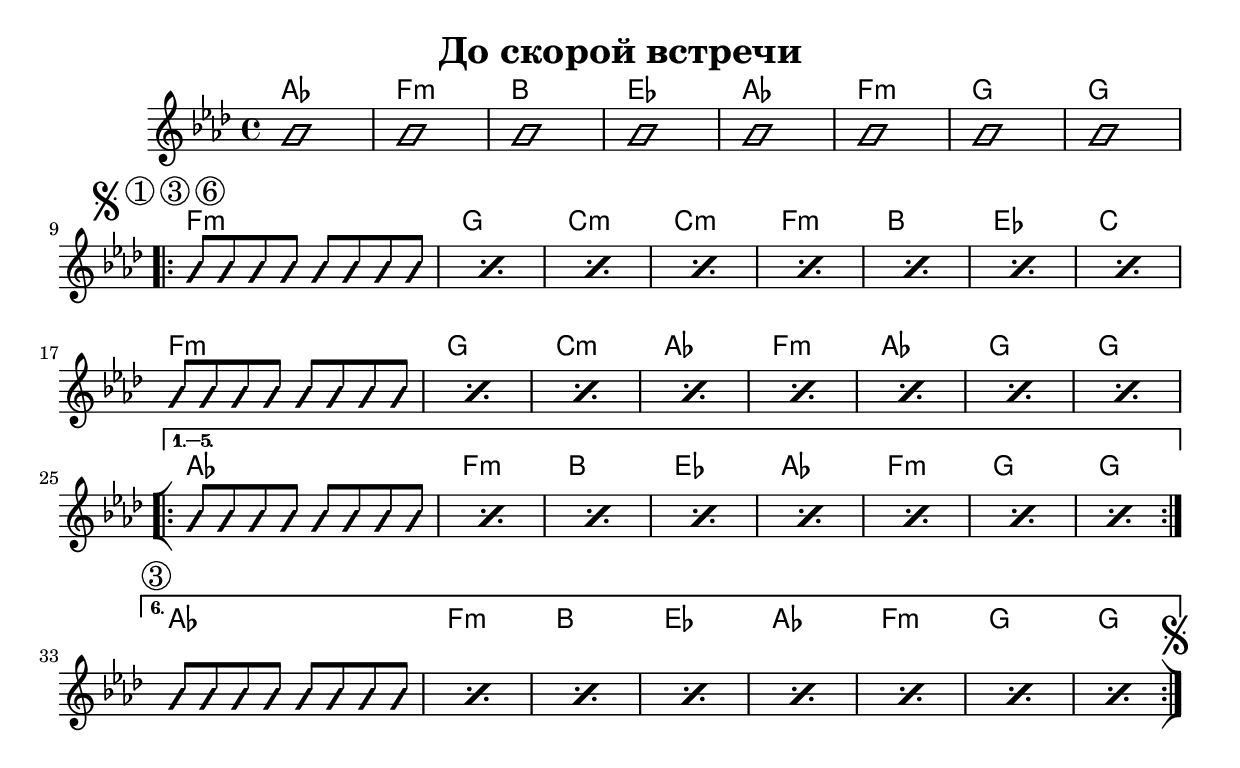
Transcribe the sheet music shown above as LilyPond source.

\version "2.18.2"

\header {
  title = "До скорой встречи"
}

global = {
  \time 4/4
  \compressFullBarRests
  \improvisationOn
}

chordNames = \chordmode {
  \global
  \germanChords
  
  aes1 f:min bes ees aes f:min g g
  
  f:m g c:m c:m f:m bes ees c f:m g c:m aes f:m aes g g
  
  aes f:min bes ees aes f:m g g
  
  aes f:min bes ees aes f:m g g
}

melody = \relative c'' {
  \global
  \key aes \major
  
  a1 a1 a1 a1 a1 a1 a1 a1 % \repeat percent 7 { a1 } 
  \break
  
  \mark \markup { \musicglyph #"scripts.segno" \circle 1 \circle 3  \circle 6 } 
  %\mark \markup { \musicglyph #"scripts.segno"  } 
  %\bar "[|:"
  

  
  %\mark \markup { \circle 2 \circle 4 \circle 5 }
  
  \repeat volta 6
  {
      \repeat percent 8 { a8[a a a] a8[a a a] }
      \break
      \repeat percent 8 { a8[a a a] a8[a a a] }
      \break
      \bar "[|:"
    %\repeat percent 8 { a8[a a a] a8[a a a] }
    %\bar ":|]"
    %\mark \markup { \circle 3 }
    
    \break
  }
  \alternative 
  {    
    { \repeat percent 8 { a8[a a a] a8[a a a] } }
    {
      \mark \markup { \circle 3 }
      \repeat percent 8 { a8[a a a] a8[a a a] } 
    }
  }

  \mark \markup { \musicglyph #"scripts.segno" } 
  \bar ":|]"
}

\score {
  <<
    \new ChordNames \chordNames
    %\new FretBoards \chordNames
    \new Staff { \melody }
    %\addlyrics { \words }
  >>
  \layout { }
  %\midi { }
}
